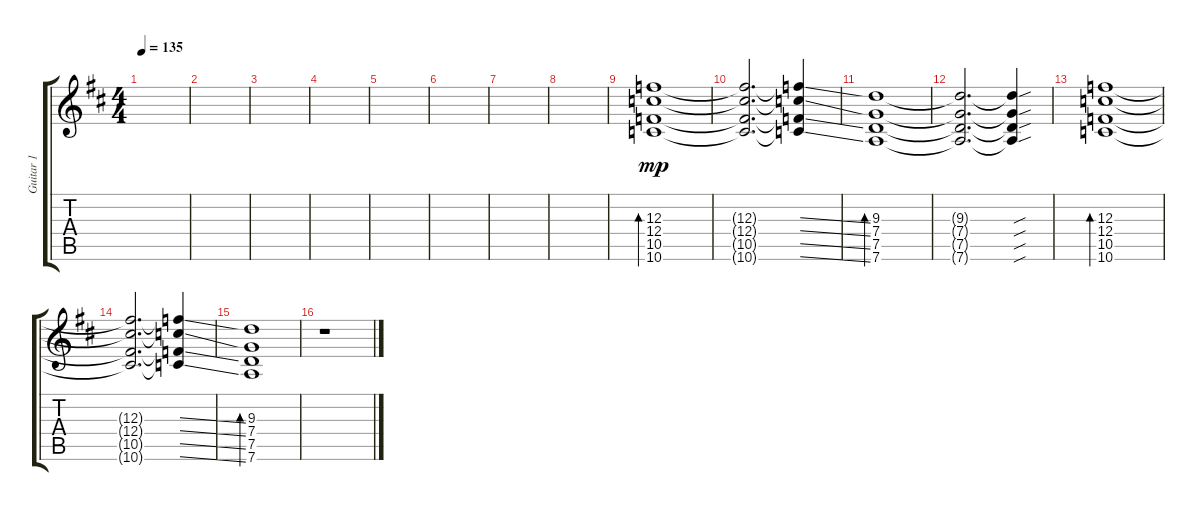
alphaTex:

\track ("Guitar 1" "Guitar 1") {instrument electricguitarclean}
\staff {score tabs}
\tuning (D4 A3 F3 C3 G2 D2) {hide}
\ts (4 4)
\tempo 135
\clef g2
\ks d
|
|
|
|
|
|
|
|
(12.3 12.4 10.5 10.6).1{bd 60 dy mp} |
(12.3{t} 12.4{t} 10.5{t} 10.6{t}).2{d} (12.3{ss t} 12.4{ss t} 10.5{ss t} 10.6{ss t}).4 |
(9.3 7.4 7.5 7.6).1{bd 60} |
(9.3{t} 7.4{t} 7.5{t} 7.6{t}).2{d} (9.3{sou t} 7.4{sou t} 7.5{sou t} 7.6{sou t}).4 |
(12.3 12.4 10.5 10.6).1{bd 60} |
(12.3{t} 12.4{t} 10.5{t} 10.6{t}).2{d} (12.3{ss t} 12.4{ss t} 10.5{ss t} 10.6{ss t}).4 |
(9.3 7.4 7.5 7.6).1{bd 60} |
r.1
